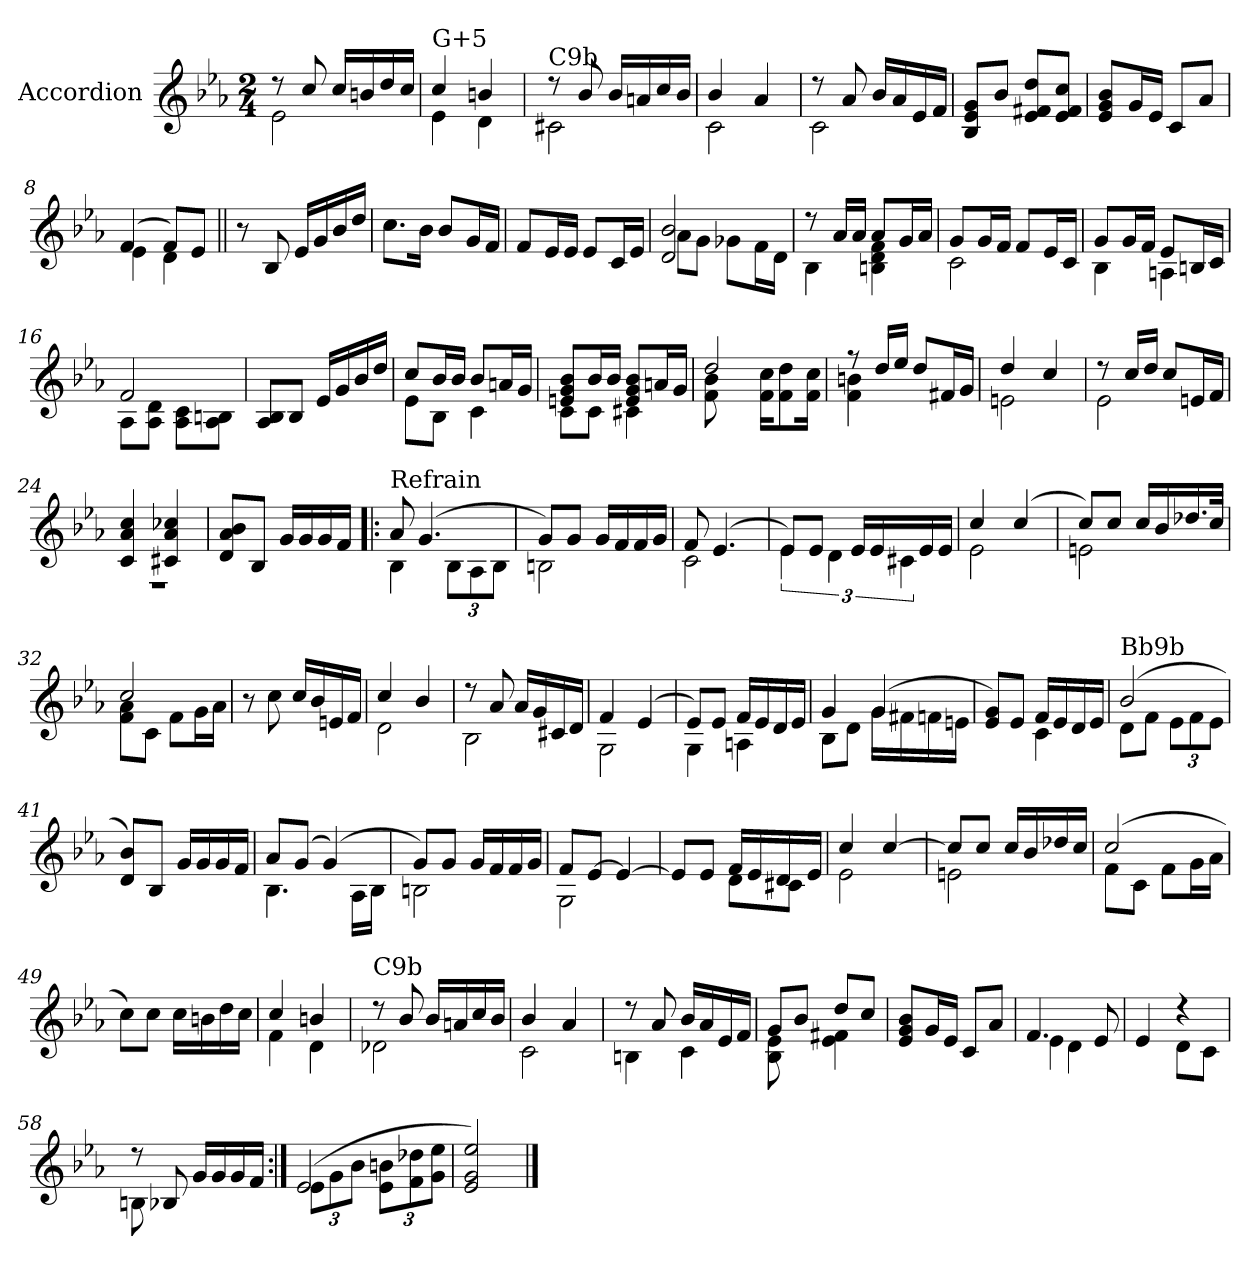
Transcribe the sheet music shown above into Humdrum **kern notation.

**kern
*part1
*staff1
*I"Accordion
*I'Acc
*clefG2
*k[b-e-a-]
*E-:
*M2/4
=1
*^
8r	2e-\
8cc/	.
16cc/LL	.
16bn/	.
16dd/	.
16cc/JJ	.
=2	=2
!LO:TX:a:t=G+5	!
4cc/	4e-\
4bn/	4d\
=3	=3
!LO:TX:a:t=C9b	!
8r	2c#X\
8b-/	.
16b-/LL	.
16an/	.
16cc/	.
16b-/JJ	.
=4	=4
4b-/	2c\
4a-/	.
=5	=5
8r	2c\
8a-/	.
16b-/LL	.
16a-/	.
16e-/	.
16f/JJ	.
*v	*v
=6
8B-/ 8e-/ 8g/L
8b-/J
8e-/ 8f#X/ 8dd/L
8e-/ 8f#/ 8cc/J
=7
8e-/ 8g/ 8b-/L
16g/L
16e-/JJ
8c/L
8a-/J
=8
*^
(4f/	4e-\
8f/L)	4d\
8e-/J	.
*v	*v
!!LO:LB:g=z
=9||
8r
8B-/
16e-/LL
16g/
16b-/
16dd/JJ
=10
8.cc\L
16b-\Jk
8b-/L
16g/L
16f/JJ
=11
8f/L
16e-/L
16e-/JJ
8e-/L
16c/L
16e-/JJ
=12
*^
2d/ 2b-/	8a-\L
.	8g\J
.	8g-X\L
.	16f\L
.	16d\JJ
=13	=13
8r	4B-\
16a-/LL	.
16a-/JJ	.
8a-/L	4Bn\ 4d\ 4f\
16g/L	.
16a-/JJ	.
=14	=14
8g/L	2c\
16g/L	.
16f/JJ	.
8f/L	.
16e-/L	.
16c/JJ	.
=15	=15
8g/L	4B-\
16g/L	.
16f/JJ	.
8e-/L	4An\
16Bn/L	.
16c/JJ	.
!!LO:LB:g=z	!!
=16	=16
2f/	8A-\L
.	8A-\ 8d\J
.	8A-\ 8c\L
.	8A-\ 8Bn\J
*v	*v
=17
8A-/ 8B-/L
8B-/J
16e-/LL
16g/
16b-/
16dd/JJ
=18
*^
8cc/L	8e-\L
16b-/L	8B-\J
16b-/JJ	.
8b-/L	4c\
16an/L	.
16g/JJ	.
=19	=19
8en/ 8g/ 8b-/L	8c\L
16b-/L	8c\J
16b-/JJ	.
8e/ 8g/ 8b-/L	4c#X\
16an/L	.
16g/JJ	.
=20	=20
2dd/	8f\ 8b-\
.	8ryy
.	16f\ 16cc\KL
.	8f\ 8dd\
.	16f\ 16cc\Jk
=21	=21
8rff	4f\ 4bn\
16dd/LL	.
16ee-/JJ	.
8dd/L	4ryy
16f#X/L	.
16g/JJ	.
=22	=22
4dd/	2en\
4cc/	.
=23	=23
8r	2e-\
16cc/LL	.
16dd/JJ	.
8cc/L	.
16en/L	.
16f/JJ	.
!!LO:LB:g=z	!!
=24	=24
4c/ 4a-/ 4cc/	2r
4c#X/ 4a-/ 4cc-X/	.
*v	*v
=25
8d/ 8a-/ 8b-/L
8B-/J
16g/LL
16g/
16g/
16f/JJ
=26!|:
*^
!LO:TX:a:t=Refrain	!
8a-/	4B-\
(4.g/	.
*	*Xbrackettup
.	12B-\L
.	12A-\
.	12B-\J
=27	=27
8g/L)	2Bn\
8g/J	.
16g/LL	.
16f/	.
16f/	.
16g/JJ	.
=28	=28
8f/	2c\
(4.e-/	.
=29	=29
*	*brackettup
8e-/L)	6e-\
8e-/J	.
.	6d\
16e-/LL	.
16e-/	.
.	6c#X\
16e-/	.
16e-/JJ	.
=30	=30
4cc/	2e-\
(4cc/	.
=31	=31
8cc/L)	2en\
8cc/J	.
16cc/LL	.
16b-/	.
16.dd-X/	.
32cc/JJk	.
!!LO:LB:g=z	!!
=32	=32
2cc/	8f\ 8a-\L
.	8c\J
.	8f\L
.	16g\L
.	16a-\JJ
*v	*v
=33
8r
8cc\
16cc/LL
16b-/
16en/
16f/JJ
=34
*^
4cc/	2d\
4b-/	.
=35	=35
8r	2B-\
8a-/	.
16a-/LL	.
16g/	.
16c#X/	.
16d/JJ	.
=36	=36
4f/	2G\
(4e-/	.
=37	=37
8e-/L)	4G\
8e-/J	.
16f/LL	4An\
16e-/	.
16d/	.
16e-/JJ	.
=38	=38
4g/	8B-\L
.	8d\J
(4g/	16g\LL
.	16f#X\
.	16fn\
.	16en\JJ
=39	=39
8e-/ 8g/L)	4ryy
8e-/J	.
16f/LL	4c\
16e-/	.
16d/	.
16e-/JJ	.
!!LO:LB:g=z	!!
=40	=40
!LO:TX:a:t=Bb9b	!
(2b-/	8d\L
.	8f\J
*	*Xbrackettup
.	12e-\L
.	12f\
.	12e-\J
*v	*v
=41
8d/ 8b-/L)
8B-/J
16g/LL
16g/
16g/
16f/JJ
=42
*^
8a-/L	4.B-\
(8g/J	.
(4g/)	.
.	16A-\LL
.	16B-\JJ
=43	=43
8g/L)	2Bn\
8g/J	.
16g/LL	.
16f/	.
16f/	.
16g/JJ	.
=44	=44
8f/L	2G\
[8e-/J	.
4e-/_	.
=45	=45
8e-/L]	4ryy
8e-/J	.
16f/LL	8d\L
16e-/	.
16d/	8c#X\J
16e-/JJ	.
=46	=46
4cc/	2e-\
[4cc/	.
=47	=47
8cc/L]	2en\
8cc/J	.
16cc/LL	.
16b-/	.
16dd-X/	.
16cc/JJ	.
!!LO:LB:g=z	!!
=48	=48
(2cc/	8f\L
.	8c\J
.	8f\L
.	16g\L
.	16a-\JJ
*v	*v
=49
8cc\L)
8cc\J
16cc\LL
16bn\
16dd\
16cc\JJ
=50
*^
4cc/	4f\
4bn/	4d\
=51	=51
!LO:TX:a:t=C9b	!
8r	2d-X\
8b-/	.
16b-/LL	.
16an/	.
16cc/	.
16b-/JJ	.
=52	=52
4b-/	2c\
4a-/	.
=53	=53
8r	4Bn\
8a-/	.
16b-/LL	4c\
16a-/	.
16e-/	.
16f/JJ	.
=54	=54
8g/L	8B-\ 8e-\
8b-/J	8ryy
8dd/L	4e-\ 4f#X\
8cc/J	.
*v	*v
=55
8e-/ 8g/ 8b-/L
16g/L
16e-/JJ
8c/L
8a-/J
=56
*^
4.f/	4e-\
.	4d\
8e-/	.
!!LO:LB:g=z	!!
=57	=57
4e-/	4ryy
4r	8d\L
.	8c\J
=58	=58
8r	8Bn\
8B-X/	4.ryy
16g/LL	.
16g/	.
16g/	.
16f/JJ	.
=59:|!	=59:|!
(2e-/	12e-\L
.	12g\
.	12b-\J
.	12e-\ 12bn\L
.	12f\ 12dd-X\
.	12g\ 12ee-\J
*v	*v
=60
2e-/ 2g/ 2ee-/)
==
*-
